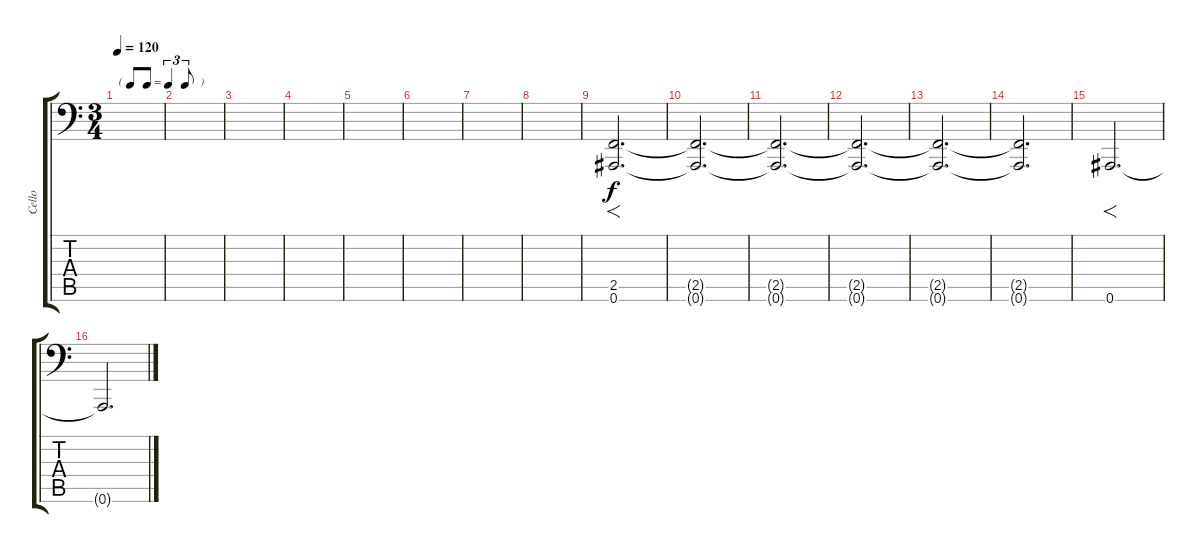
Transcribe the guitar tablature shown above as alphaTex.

\track ("Cello" "Cello") {instrument cello}
\staff {score tabs}
\tuning (Bb3 F3 Db3 Ab2 Eb2 Bb1) {hide}
\ts (3 4)
\tf triplet8th
\tempo 120
\clef f4
\ks c
|
|
|
|
|
|
|
|
(2.5 0.6).2{f d} |
(2.5{t} 0.6{t}).2{d} |
(2.5{t} 0.6{t}).2{d} |
(2.5{t} 0.6{t}).2{d} |
(2.5{t} 0.6{t}).2{d} |
(2.5{t} 0.6{t}).2{d} |
0.6.2{f d} |
0.6{t}.2{d}
